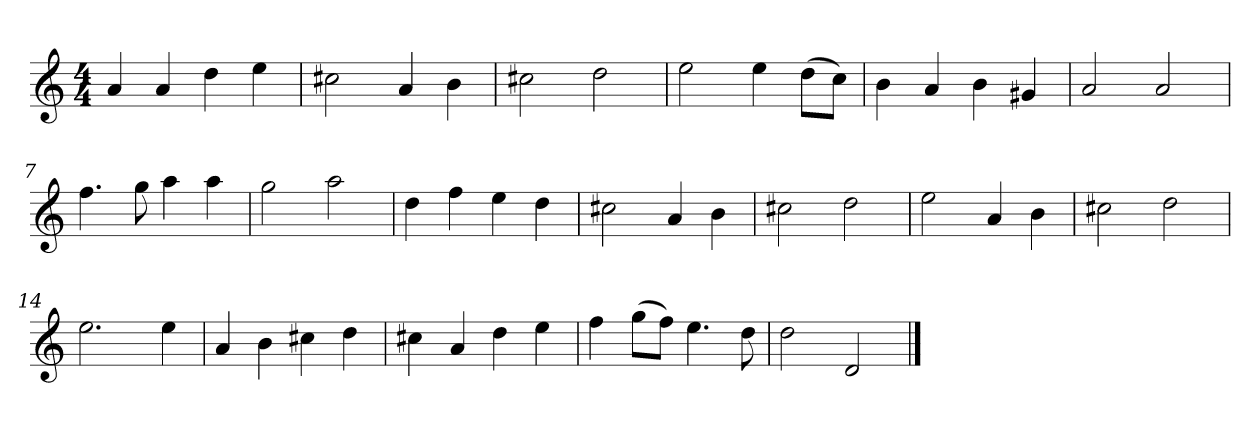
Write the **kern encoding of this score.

**kern
*part1
*staff1
*k[]
*M4/4
*MM120
=1
4a
4a
4dd
4ee
=2
2cc#X
4a
4b
=3
2cc#X
2dd
=4
2ee
4ee
(8ddL
8ccJ)
=5
4b
4a
4b
4g#X
=6
2a
2a
=7
4.ff
8gg
4aa
4aa
=8
2gg
2aa
=9
4dd
4ff
4ee
4dd
=10
2cc#X
4a
4b
=11
2cc#X
2dd
=12
2ee
4a
4b
=13
2cc#X
2dd
=14
2.ee
4ee
=15
4a
4b
4cc#X
4dd
=16
4cc#X
4a
4dd
4ee
=17
4ff
(8ggL
8ffJ)
4.ee
8dd
=18
2dd
2d
==
*-
